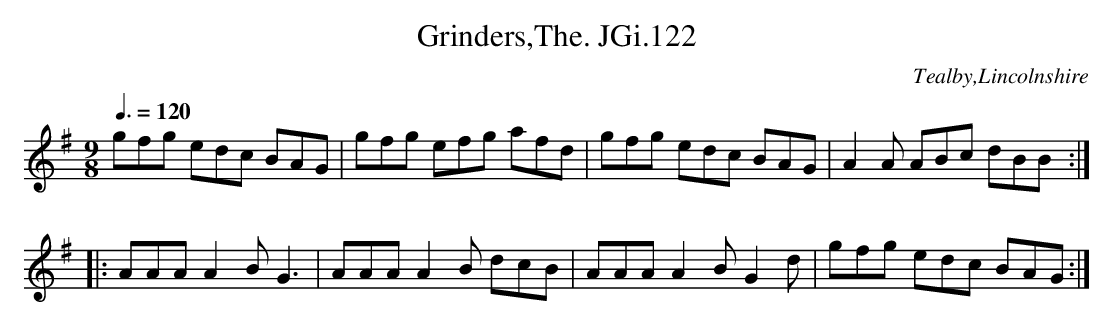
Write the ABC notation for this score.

X:1
T:Grinders,The. JGi.122
L:1/8
M:9/8
O:Tealby,Lincolnshire
Q:3/8=120
K:G
gfg edc BAG|gfg efg afd|gfg edc BAG|A2A ABc dBB:|
|:AAAA2BG3|AAAA2B dcB|AAAA2BG2d|gfg edc BAG:|
